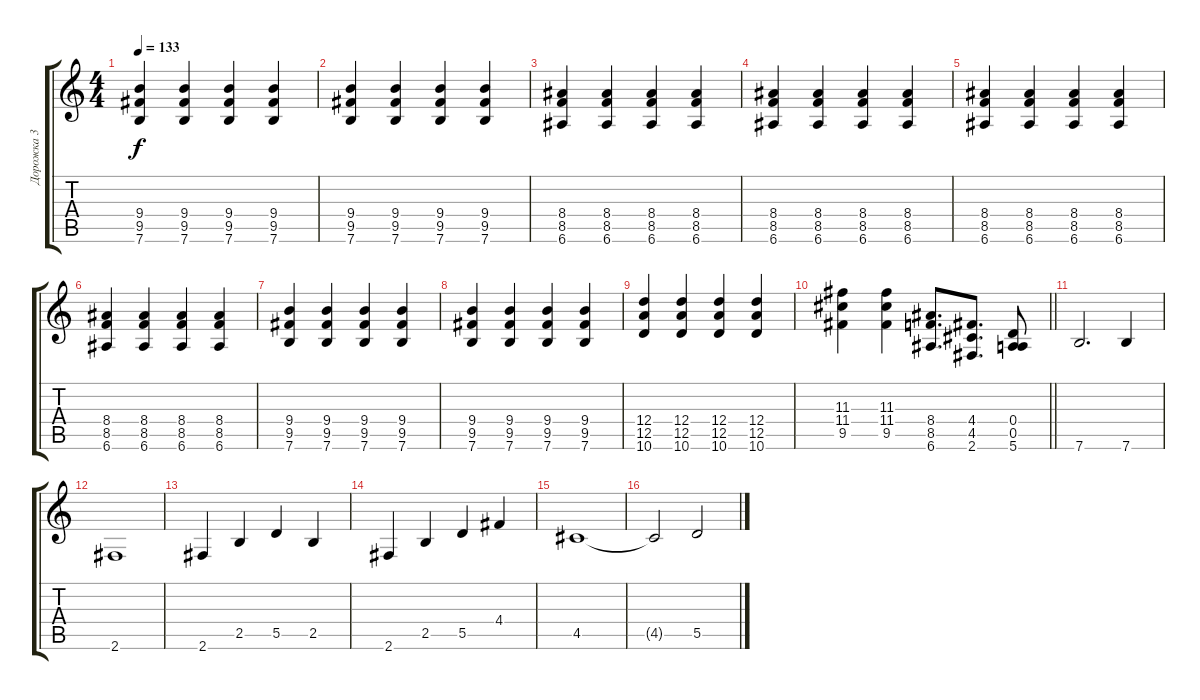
\track ("Дорожка 3" "Дорожка 3") {instrument overdrivenguitar}
\staff {score tabs}
\tuning (E4 B3 G3 D3 A2 E2) {hide}
\ts (4 4)
\tempo 133
\clef g2
\ks c
(9.4 9.5 7.6).4{dy f} (9.4 9.5 7.6).4 (9.4 9.5 7.6).4 (9.4 9.5 7.6).4 |
(9.4 9.5 7.6).4 (9.4 9.5 7.6).4 (9.4 9.5 7.6).4 (9.4 9.5 7.6).4 |
(8.4 8.5 6.6).4 (8.4 8.5 6.6).4 (8.4 8.5 6.6).4 (8.4 8.5 6.6).4 |
(8.4 8.5 6.6).4 (8.4 8.5 6.6).4 (8.4 8.5 6.6).4 (8.4 8.5 6.6).4 |
(8.4 8.5 6.6).4 (8.4 8.5 6.6).4 (8.4 8.5 6.6).4 (8.4 8.5 6.6).4 |
(8.4 8.5 6.6).4 (8.4 8.5 6.6).4 (8.4 8.5 6.6).4 (8.4 8.5 6.6).4 |
(9.4 9.5 7.6).4 (9.4 9.5 7.6).4 (9.4 9.5 7.6).4 (9.4 9.5 7.6).4 |
(9.4 9.5 7.6).4 (9.4 9.5 7.6).4 (9.4 9.5 7.6).4 (9.4 9.5 7.6).4 |
(12.4 12.5 10.6).4 (12.4 12.5 10.6).4 (12.4 12.5 10.6).4 (12.4 12.5 10.6).4 |
\barLineRight lightlight
(11.3 11.4 9.5).4 (11.3 11.4 9.5).4 (8.4 8.5 6.6).8{d} (4.4 4.5 2.6).8{d} (0.4 0.5 5.6).8 |
7.6.2{d} 7.6.4 |
2.6.1 |
2.6.4 2.5.4 5.5.4 2.5.4 |
2.6.4 2.5.4 5.5.4 4.4.4 |
4.5.1 |
4.5{t}.2 5.5.2
